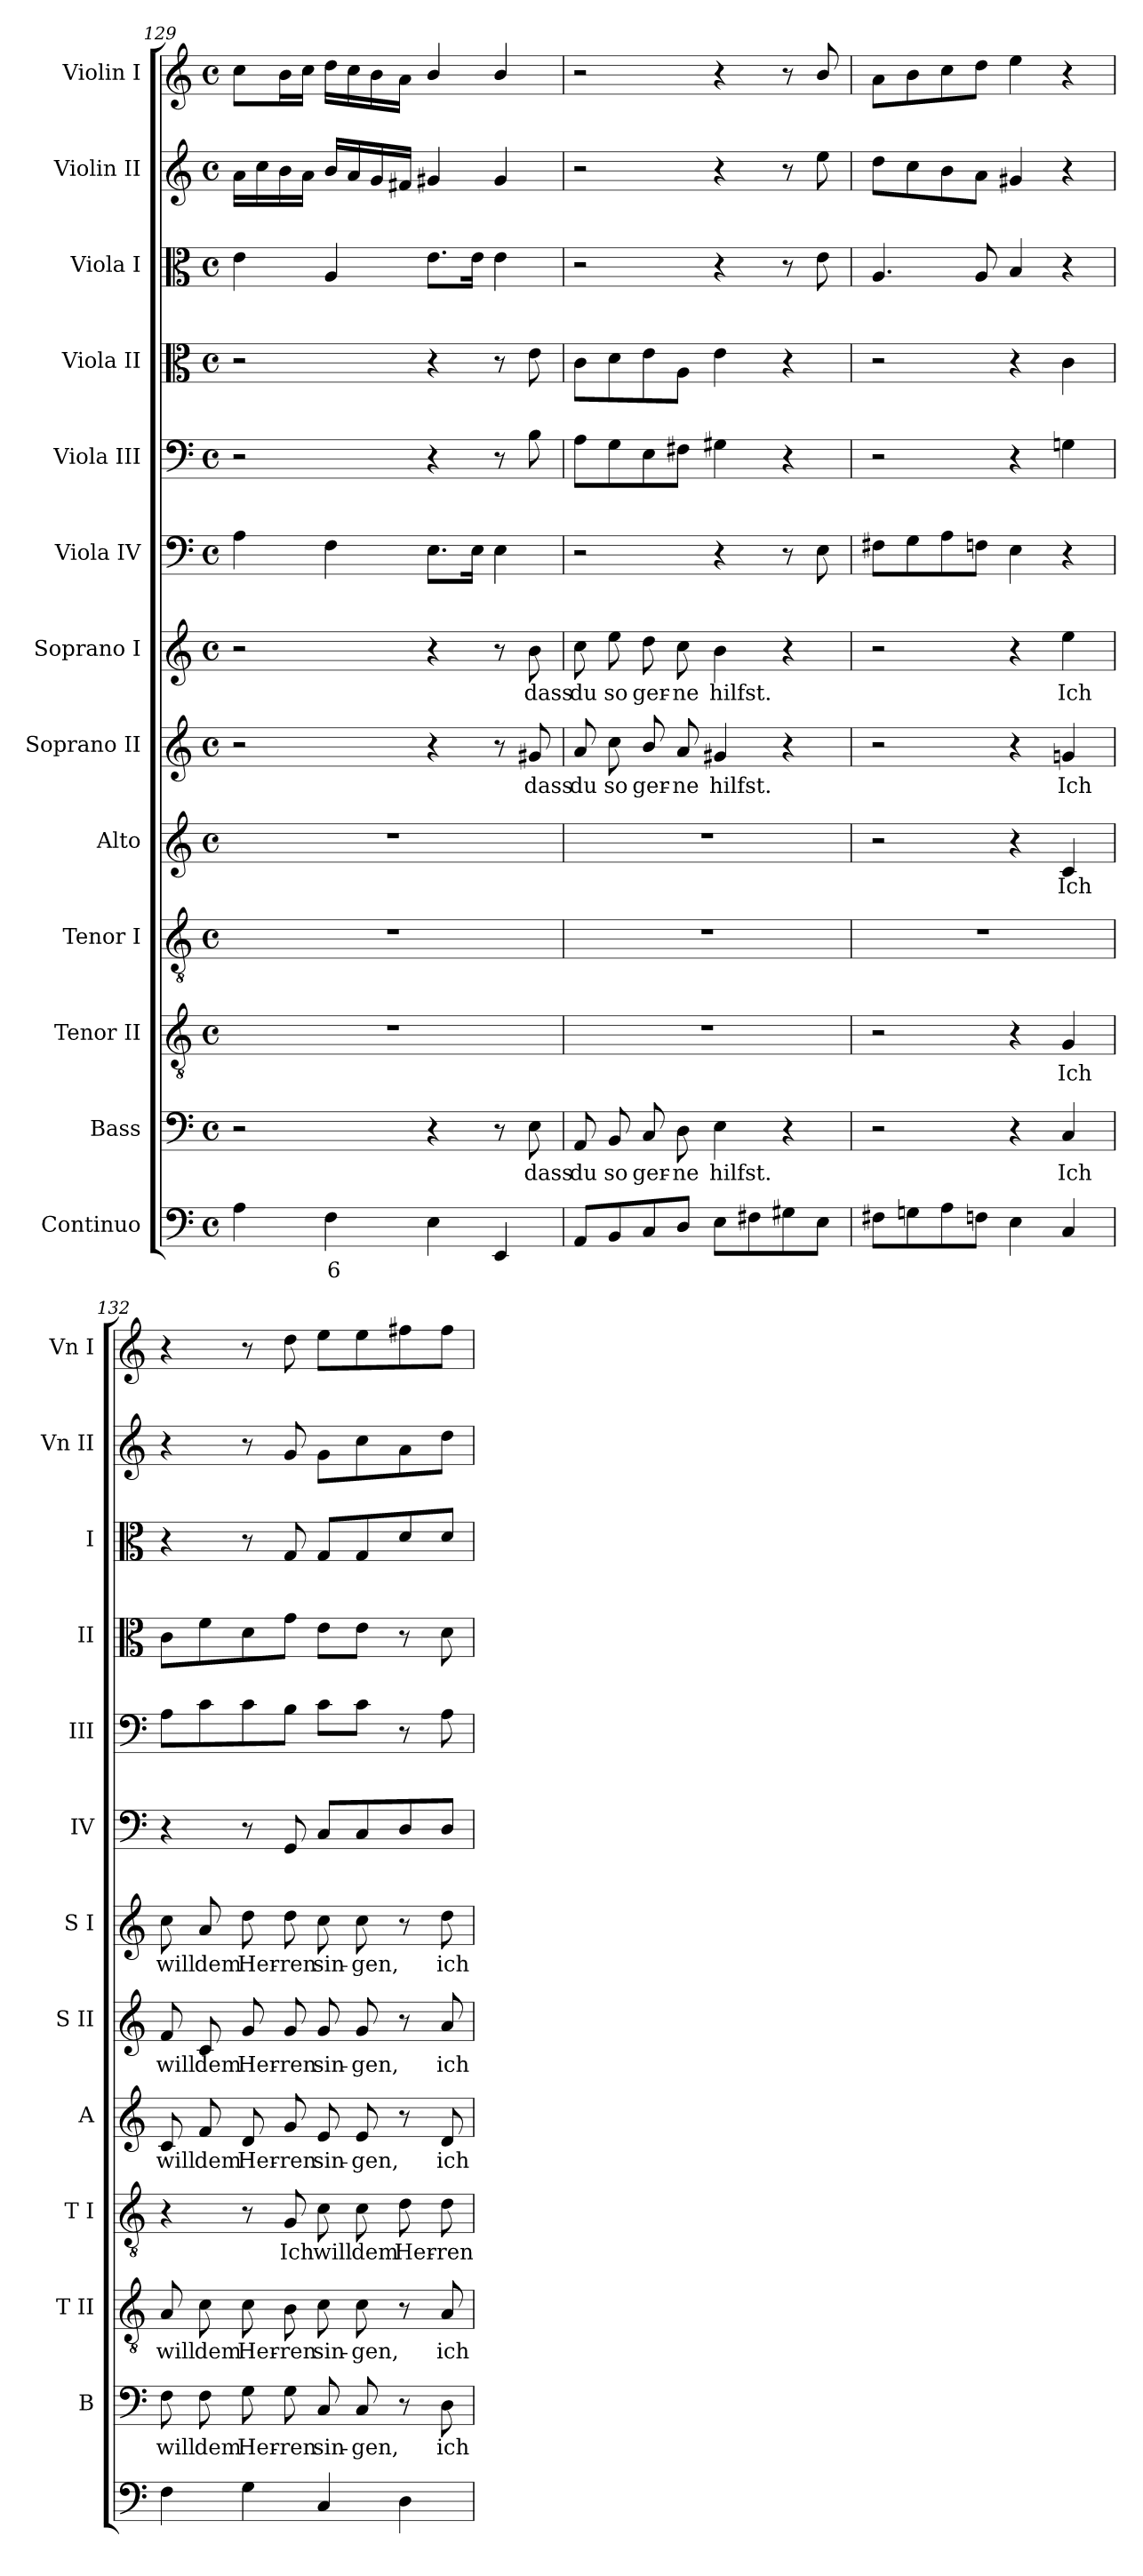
**kern	**text	**kern	**text	**kern	**text	**kern	**text	**kern	**text	**kern	**text	**kern	**text	**kern	**kern	**kern	**kern	**kern	**kern
*part13	*part13	*part12	*part12	*part11	*part11	*part10	*part10	*part9	*part9	*part8	*part8	*part7	*part7	*part6	*part5	*part4	*part3	*part2	*part1
*staff13	*staff13	*staff12	*staff12	*staff11	*staff11	*staff10	*staff10	*staff9	*staff9	*staff8	*staff8	*staff7	*staff7	*staff6	*staff5	*staff4	*staff3	*staff2	*staff1
*I"Continuo	*	*I"Bass	*	*I"Tenor II	*	*I"Tenor I	*	*I"Alto	*	*I"Soprano II	*	*I"Soprano I	*	*I"Viola IV	*I"Viola III	*I"Viola II	*I"Viola I	*I"Violin II	*I"Violin I
*	*	*I'B	*	*I'T II	*	*I'T I	*	*I'A	*	*I'S II	*	*I'S I	*	*I'IV	*I'III	*I'II	*I'I	*I'Vn II	*I'Vn I
!!LO:LB:g=z
*clefF4	*	*clefF4	*	*clefGv2	*	*clefGv2	*	*clefG2	*	*clefG2	*	*clefG2	*	*clefF4	*clefF4	*clefC3	*clefC3	*clefG2	*clefG2
*k[]	*	*k[]	*	*k[]	*	*k[]	*	*k[]	*	*k[]	*	*k[]	*	*k[]	*k[]	*k[]	*k[]	*k[]	*k[]
*C:	*	*C:	*	*C:	*	*C:	*	*C:	*	*C:	*	*C:	*	*C:	*C:	*C:	*C:	*C:	*C:
*M4/4	*	*M4/4	*	*M4/4	*	*M4/4	*	*M4/4	*	*M4/4	*	*M4/4	*	*M4/4	*M4/4	*M4/4	*M4/4	*M4/4	*M4/4
*met(c)	*	*met(c)	*	*met(c)	*	*met(c)	*	*met(c)	*	*met(c)	*	*met(c)	*	*met(c)	*met(c)	*met(c)	*met(c)	*met(c)	*met(c)
=129	=129	=129	=129	=129	=129	=129	=129	=129	=129	=129	=129	=129	=129	=129	=129	=129	=129	=129	=129
4A	.	2r	.	1r	.	1r	.	1r	.	2r	.	2r	.	4A	2r	2r	4e	16aLL	8ccL
.	.	.	.	.	.	.	.	.	.	.	.	.	.	.	.	.	.	16cc	.
.	.	.	.	.	.	.	.	.	.	.	.	.	.	.	.	.	.	16b	16bL
.	.	.	.	.	.	.	.	.	.	.	.	.	.	.	.	.	.	16aJJ	16ccJJ
!	!LO:LY:b	!	!	!	!	!	!	!	!	!	!	!	!	!	!	!	!	!	!
4F	6	.	.	.	.	.	.	.	.	.	.	.	.	4F	.	.	4A	16bLL	16ddLL
.	.	.	.	.	.	.	.	.	.	.	.	.	.	.	.	.	.	16a	16cc
.	.	.	.	.	.	.	.	.	.	.	.	.	.	.	.	.	.	16g	16b
.	.	.	.	.	.	.	.	.	.	.	.	.	.	.	.	.	.	16f#XJJ	16aJJ
4E	.	4r	.	.	.	.	.	.	.	4r	.	4r	.	8.EL	4r	4r	8.eL	4g#X	4b/
.	.	.	.	.	.	.	.	.	.	.	.	.	.	16EJ	.	.	16eJ	.	.
4EE	.	8r	.	.	.	.	.	.	.	8r	.	8r	.	4E	8r	8r	4e	4g#	4b/
!	!	!	!LO:LY:b	!	!	!	!	!	!	!	!LO:LY:b	!	!LO:LY:b	!	!	!	!	!	!
.	.	8E	dass	.	.	.	.	.	.	8g#X	dass	8b	dass	.	8B	8e	.	.	.
=130	=130	=130	=130	=130	=130	=130	=130	=130	=130	=130	=130	=130	=130	=130	=130	=130	=130	=130	=130
!	!	!	!LO:LY:b	!	!	!	!	!	!	!	!LO:LY:b	!	!LO:LY:b	!	!	!	!	!	!
8AAL	.	8AA	du	1r	.	1r	.	1r	.	8a	du	8cc	du	2r	8AL	8cL	2r	2r	2r
!	!	!	!LO:LY:b	!	!	!	!	!	!	!	!LO:LY:b	!	!LO:LY:b	!	!	!	!	!	!
8BB	.	8BB	so	.	.	.	.	.	.	8cc	so	8ee	so	.	8G	8d	.	.	.
!	!	!	!LO:LY:b	!	!	!	!	!	!	!	!LO:LY:b	!	!LO:LY:b	!	!	!	!	!	!
8C	.	8C	ger-	.	.	.	.	.	.	8b/	ger-	8dd	ger-	.	8E	8e	.	.	.
!	!	!	!LO:LY:b	!	!	!	!	!	!	!	!LO:LY:b	!	!LO:LY:b	!	!	!	!	!	!
8DJ	.	8D	-ne	.	.	.	.	.	.	8a	-ne	8cc	-ne	.	8F#XJ	8AJ	.	.	.
!	!	!	!LO:LY:b	!	!	!	!	!	!	!	!LO:LY:b	!	!LO:LY:b	!	!	!	!	!	!
8EL	.	4E	hilfst.	.	.	.	.	.	.	4g#X	hilfst.	4b	hilfst.	4r	4G#X	4e	4r	4r	4r
8F#X	.	.	.	.	.	.	.	.	.	.	.	.	.	.	.	.	.	.	.
8G#X	.	4r	.	.	.	.	.	.	.	4r	.	4r	.	8r	4r	4r	8r	8r	8r
8EJ	.	.	.	.	.	.	.	.	.	.	.	.	.	8E	.	.	8e	8ee	8b/
=131	=131	=131	=131	=131	=131	=131	=131	=131	=131	=131	=131	=131	=131	=131	=131	=131	=131	=131	=131
8F#XL	.	2r	.	2r	.	1r	.	2r	.	2r	.	2r	.	8F#XL	2r	2r	4.A	8ddL	8aL
8Gn	.	.	.	.	.	.	.	.	.	.	.	.	.	8G	.	.	.	8cc	8b
8A	.	.	.	.	.	.	.	.	.	.	.	.	.	8A	.	.	.	8b	8cc
8FnJ	.	.	.	.	.	.	.	.	.	.	.	.	.	8FnJ	.	.	8A	8aJ	8ddJ
4E	.	4r	.	4r	.	.	.	4r	.	4r	.	4r	.	4E	4r	4r	4B	4g#X	4ee
!	!	!	!LO:LY:b	!	!LO:LY:b	!	!	!	!LO:LY:b	!	!LO:LY:b	!	!LO:LY:b	!	!	!	!	!	!
4C	.	4C	Ich	4G	Ich	.	.	4c	Ich	4gn	Ich	4ee	Ich	4r	4Gn	4c	4r	4r	4r
=132	=132	=132	=132	=132	=132	=132	=132	=132	=132	=132	=132	=132	=132	=132	=132	=132	=132	=132	=132
!	!	!	!LO:LY:b	!	!LO:LY:b	!	!	!	!LO:LY:b	!	!LO:LY:b	!	!LO:LY:b	!	!	!	!	!	!
4F	.	8F	will	8A	will	4r	.	8c	will	8f	will	8cc	will	4r	8AL	8cL	4r	4r	4r
!	!	!	!LO:LY:b	!	!LO:LY:b	!	!	!	!LO:LY:b	!	!LO:LY:b	!	!LO:LY:b	!	!	!	!	!	!
.	.	8F	dem	8c	dem	.	.	8f	dem	8c	dem	8a	dem	.	8c	8f	.	.	.
!	!	!	!LO:LY:b	!	!LO:LY:b	!	!	!	!LO:LY:b	!	!LO:LY:b	!	!LO:LY:b	!	!	!	!	!	!
4G	.	8G	Her-	8c	Her-	8r	.	8d	Her-	8g	Her-	8dd	Her-	8r	8c	8d	8r	8r	8r
!	!	!	!LO:LY:b	!	!LO:LY:b	!	!LO:LY:b	!	!LO:LY:b	!	!LO:LY:b	!	!LO:LY:b	!	!	!	!	!	!
.	.	8G	-ren	8B	-ren	8G	Ich	8g	-ren	8g	-ren	8dd	-ren	8GG	8BJ	8gJ	8G	8g	8dd
!	!	!	!LO:LY:b	!	!LO:LY:b	!	!LO:LY:b	!	!LO:LY:b	!	!LO:LY:b	!	!LO:LY:b	!	!	!	!	!	!
4C	.	8C	sin-	8c	sin-	8c	will	8e	sin-	8g	sin-	8cc	sin-	8CL	8cL	8eL	8GL	8gL	8eeL
!	!	!	!LO:LY:b	!	!LO:LY:b	!	!LO:LY:b	!	!LO:LY:b	!	!LO:LY:b	!	!LO:LY:b	!	!	!	!	!	!
.	.	8C	-gen,	8c	-gen,	8c	dem	8e	-gen,	8g	-gen,	8cc	-gen,	8C	8cJ	8eJ	8G	8cc	8ee
!	!	!	!	!	!	!	!LO:LY:b	!	!	!	!	!	!	!	!	!	!	!	!
4D	.	8r	.	8r	.	8d	Her-	8r	.	8r	.	8r	.	8D	8r	8r	8d	8a	8ff#X
!	!	!	!LO:LY:b	!	!LO:LY:b	!	!LO:LY:b	!	!LO:LY:b	!	!LO:LY:b	!	!LO:LY:b	!	!	!	!	!	!
.	.	8D	ich	8A	ich	8d	-ren	8d	ich	8a	ich	8dd	ich	8DJ	8A	8d	8dJ	8ddJ	8ff#J
=	=	=	=	=	=	=	=	=	=	=	=	=	=	=	=	=	=	=	=
*-	*-	*-	*-	*-	*-	*-	*-	*-	*-	*-	*-	*-	*-	*-	*-	*-	*-	*-	*-
